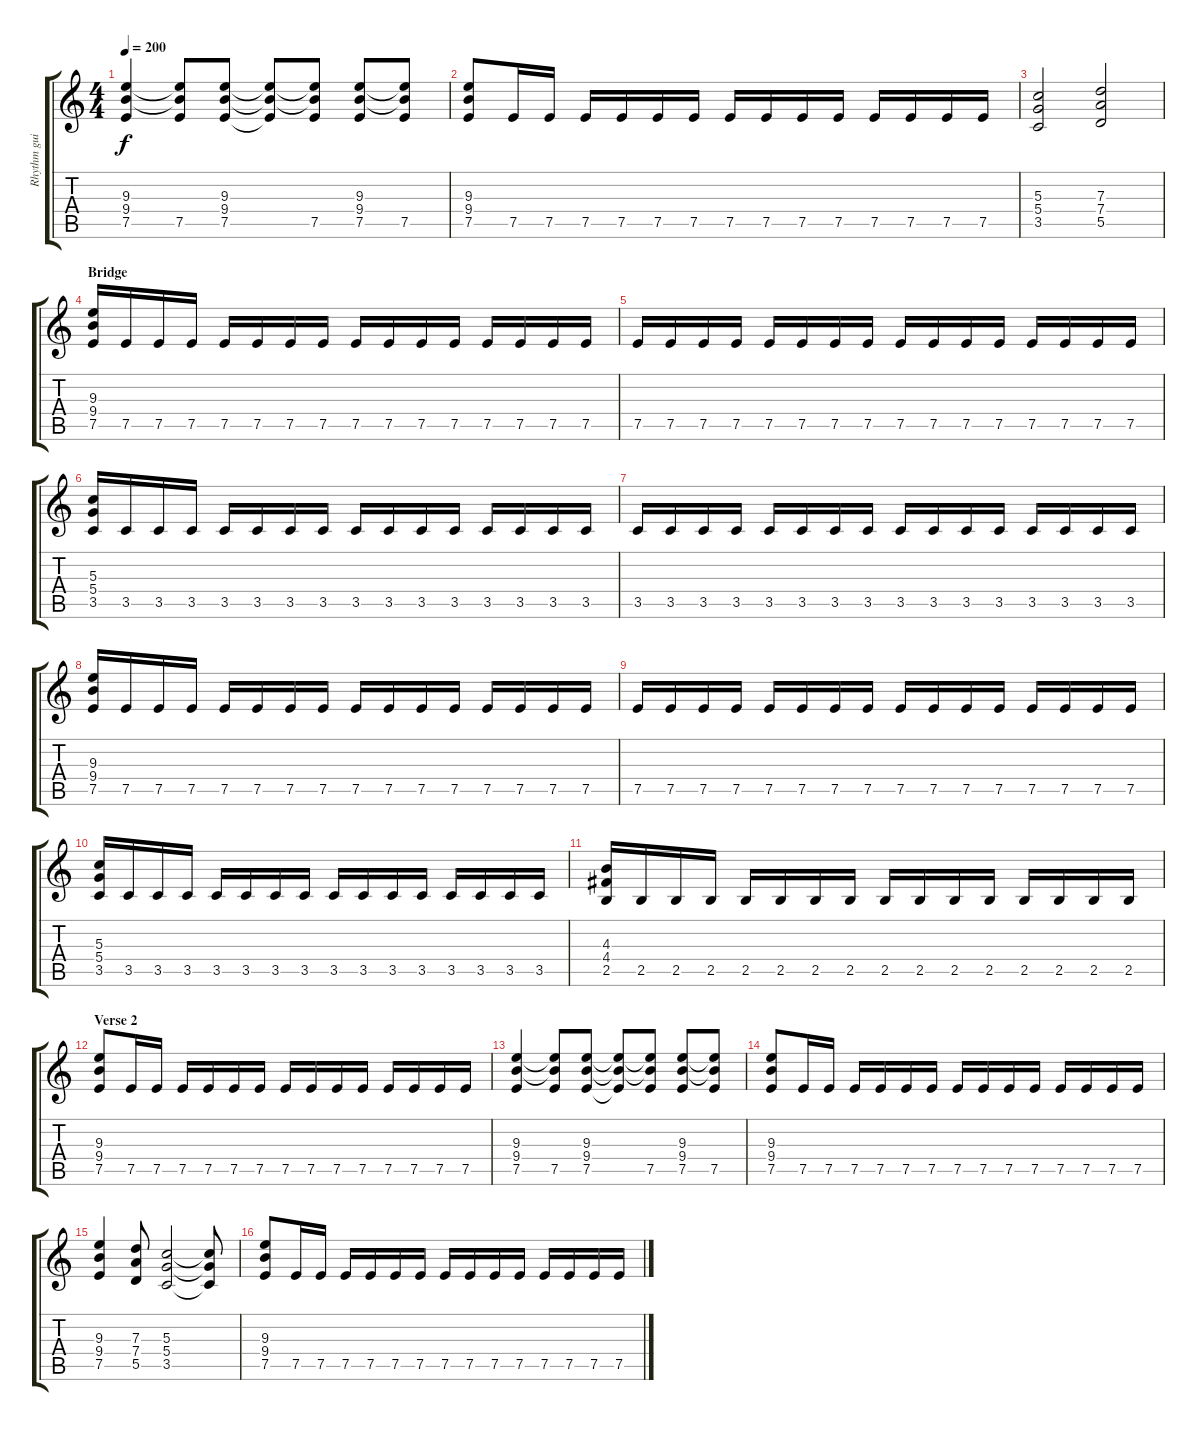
\track ("Rhythm guitar 2" "Rhythm gui") {instrument overdrivenguitar}
\staff {score tabs}
\tuning (E4 B3 G3 D3 A2 E2) {hide}
\ts (4 4)
\tempo 200
\clef g2
\ks c
(9.3 9.4 7.5).4{dy f} (9.3{t} 9.4{t} 7.5).8 (9.3 9.4 7.5).8 (9.3{t} 9.4{t} 7.5{t}).8 (9.3{t} 9.4{t} 7.5).8 (9.3 9.4 7.5).8 (9.3{t} 9.4{t} 7.5).8 |
(9.3 9.4 7.5).8 7.5.16 7.5.16 7.5.16 7.5.16 7.5.16 7.5.16 7.5.16 7.5.16 7.5.16 7.5.16 7.5.16 7.5.16 7.5.16 7.5.16 |
(5.3 5.4 3.5).2 (7.3 7.4 5.5).2 |
\section ("" "Bridge")
(9.3 9.4 7.5).16 7.5.16 7.5.16 7.5.16 7.5.16 7.5.16 7.5.16 7.5.16 7.5.16 7.5.16 7.5.16 7.5.16 7.5.16 7.5.16 7.5.16 7.5.16 |
7.5.16 7.5.16 7.5.16 7.5.16 7.5.16 7.5.16 7.5.16 7.5.16 7.5.16 7.5.16 7.5.16 7.5.16 7.5.16 7.5.16 7.5.16 7.5.16 |
(5.3 5.4 3.5).16 3.5.16 3.5.16 3.5.16 3.5.16 3.5.16 3.5.16 3.5.16 3.5.16 3.5.16 3.5.16 3.5.16 3.5.16 3.5.16 3.5.16 3.5.16 |
3.5.16 3.5.16 3.5.16 3.5.16 3.5.16 3.5.16 3.5.16 3.5.16 3.5.16 3.5.16 3.5.16 3.5.16 3.5.16 3.5.16 3.5.16 3.5.16 |
(9.3 9.4 7.5).16 7.5.16 7.5.16 7.5.16 7.5.16 7.5.16 7.5.16 7.5.16 7.5.16 7.5.16 7.5.16 7.5.16 7.5.16 7.5.16 7.5.16 7.5.16 |
7.5.16 7.5.16 7.5.16 7.5.16 7.5.16 7.5.16 7.5.16 7.5.16 7.5.16 7.5.16 7.5.16 7.5.16 7.5.16 7.5.16 7.5.16 7.5.16 |
(5.3 5.4 3.5).16 3.5.16 3.5.16 3.5.16 3.5.16 3.5.16 3.5.16 3.5.16 3.5.16 3.5.16 3.5.16 3.5.16 3.5.16 3.5.16 3.5.16 3.5.16 |
(4.3 4.4 2.5).16 2.5.16 2.5.16 2.5.16 2.5.16 2.5.16 2.5.16 2.5.16 2.5.16 2.5.16 2.5.16 2.5.16 2.5.16 2.5.16 2.5.16 2.5.16 |
\section ("" "Verse 2")
(9.3 9.4 7.5).8 7.5.16 7.5.16 7.5.16 7.5.16 7.5.16 7.5.16 7.5.16 7.5.16 7.5.16 7.5.16 7.5.16 7.5.16 7.5.16 7.5.16 |
(9.3 9.4 7.5).4 (9.3{t} 9.4{t} 7.5).8 (9.3 9.4 7.5).8 (9.3{t} 9.4{t} 7.5{t}).8 (9.3{t} 9.4{t} 7.5).8 (9.3 9.4 7.5).8 (9.3{t} 9.4{t} 7.5).8 |
(9.3 9.4 7.5).8 7.5.16 7.5.16 7.5.16 7.5.16 7.5.16 7.5.16 7.5.16 7.5.16 7.5.16 7.5.16 7.5.16 7.5.16 7.5.16 7.5.16 |
(9.3 9.4 7.5).4 (7.3 7.4 5.5).8 (5.3 5.4 3.5).2 (5.3{t} 5.4{t} 3.5{t}).8 |
(9.3 9.4 7.5).8 7.5.16 7.5.16 7.5.16 7.5.16 7.5.16 7.5.16 7.5.16 7.5.16 7.5.16 7.5.16 7.5.16 7.5.16 7.5.16 7.5.16
